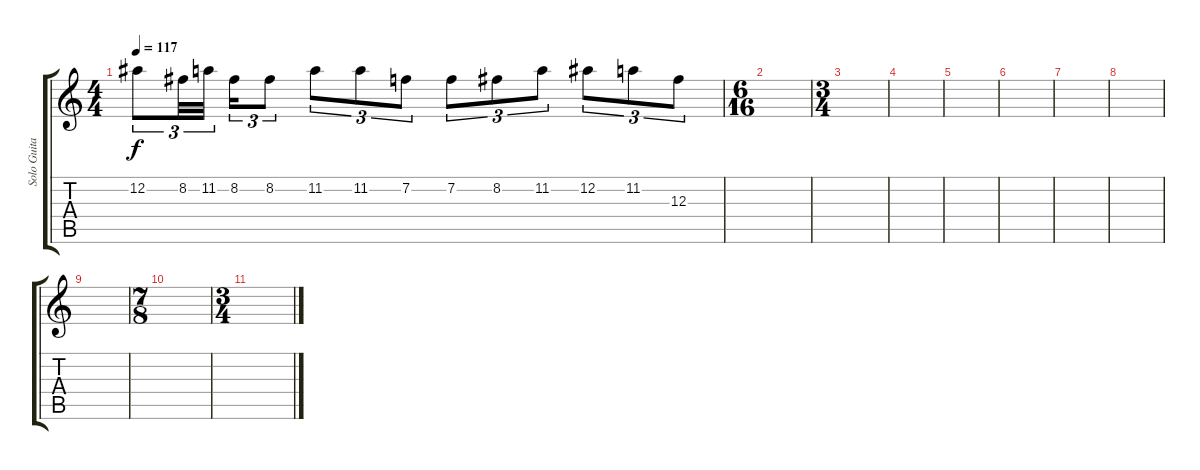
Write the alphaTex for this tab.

\track ("Solo Guitar 2" "Solo Guita") {instrument distortionguitar}
\staff {score tabs}
\tuning (Eb4 Bb3 Gb3 Db3 Ab2 Eb2) {hide}
\ts (4 4)
\tempo 117
\clef g2
\ks c
12.2.8{tu (3 2) dy f} 8.2.32{tu (3 2)} 11.2.32{tu (3 2)} 8.2.16{tu (3 2)} 8.2.8{tu (3 2)} 11.2.8{tu (3 2)} 11.2.8{tu (3 2)} 7.2.8{tu (3 2)} 7.2.8{tu (3 2)} 8.2.8{tu (3 2)} 11.2.8{tu (3 2)} 12.2.8{tu (3 2)} 11.2.8{tu (3 2)} 12.3.8{tu (3 2)} |
\ts (6 16)
|
\ts (3 4)
|
|
|
|
|
|
|
\ts (7 8)
|
\ts (3 4)
